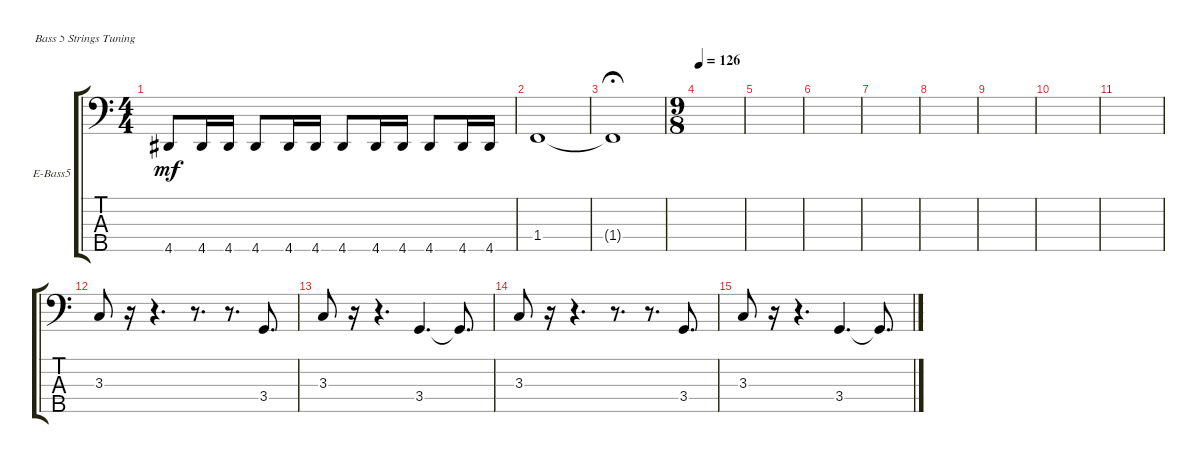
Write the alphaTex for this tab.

\defaultSystemsLayout 4
\bracketExtendMode groupsimilarinstruments
\firstSystemTrackNameOrientation horizontal
\otherSystemsTrackNameOrientation horizontal
\track ("Electric Bass" "E-Bass5") {instrument electricbassfinger}
\staff {score tabs}
\tuning (G2 D2 A1 E1 B0)
\ts (4 4)
\tempo (69 hide)
\clef f4
\ks c
4.5.8{dy mf} 4.5.16 4.5.16 4.5.8 4.5.16 4.5.16 4.5.8 4.5.16 4.5.16 4.5.8 4.5.16 4.5.16 |
1.4.1 |
1.4{t}.1{fermata (medium 0.4)} |
\ts (9 8)
\tempo 126
|
|
|
|
|
|
|
|
3.3.8 r.16 r.4{d} r.8{d} r.8{d} 3.4.8{d} |
3.3.8 r.16 r.4{d} 3.4.4{d} 3.4{t}.8{d} |
3.3.8 r.16 r.4{d} r.8{d} r.8{d} 3.4.8{d} |
3.3.8 r.16 r.4{d} 3.4.4{d} 3.4{t}.8{d}
